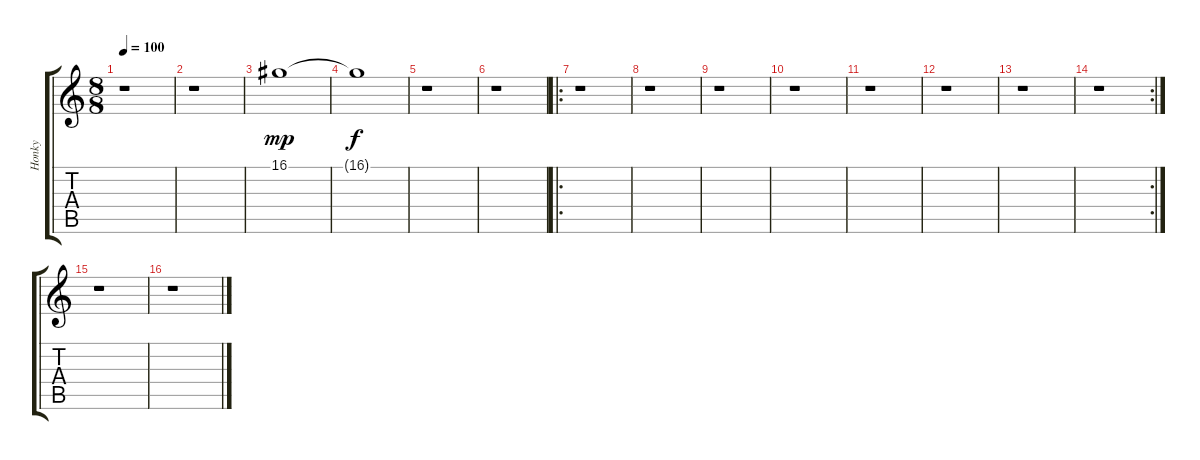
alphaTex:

\track ("Honky" "Honky") {instrument honkytonkpiano}
\staff {score tabs}
\tuning (E4 B3 G3 D3 A2 E2) {hide}
\ts (8 8)
\tempo 100
\clef g2
\ks c
r.1{dy f} |
r.1 |
16.1.1{dy mp} |
16.1{t}.1{dy f} |
r.1 |
r.1 |
\ro
r.1 |
r.1 |
r.1 |
r.1 |
r.1 |
r.1 |
r.1 |
\rc 2
r.1 |
r.1 |
r.1
